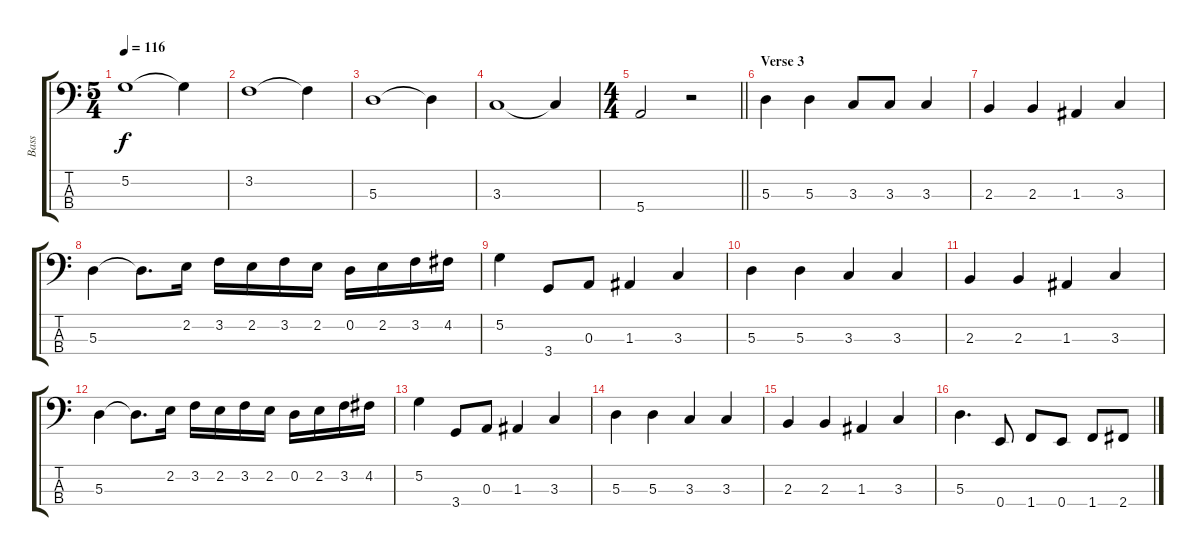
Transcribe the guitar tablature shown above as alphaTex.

\track ("Bass" "Bass") {instrument electricbassfinger}
\staff {score tabs}
\tuning (G2 D2 A1 E1) {hide}
\ts (5 4)
\tempo 116
\clef f4
\ks c
5.2.1{dy f} 5.2{t}.4 |
3.2.1 3.2{t}.4 |
5.3.1 5.3{t}.4 |
3.3.1 3.3{t}.4 |
\ts (4 4)
\barLineRight lightlight
5.4.2 r.2 |
\section ("" "Verse 3")
5.3.4 5.3.4 3.3.8 3.3.8 3.3.4 |
2.3.4 2.3.4 1.3.4 3.3.4 |
5.3.4 5.3{t}.8{d} 2.2.16 3.2.16 2.2.16 3.2.16 2.2.16 0.2.16 2.2.16 3.2.16 4.2.16 |
5.2.4 3.4.8 0.3.8 1.3.4 3.3.4 |
5.3.4 5.3.4 3.3.4 3.3.4 |
2.3.4 2.3.4 1.3.4 3.3.4 |
5.3.4 5.3{t}.8{d} 2.2.16 3.2.16 2.2.16 3.2.16 2.2.16 0.2.16 2.2.16 3.2.16 4.2.16 |
5.2.4 3.4.8 0.3.8 1.3.4 3.3.4 |
5.3.4 5.3.4 3.3.4 3.3.4 |
2.3.4 2.3.4 1.3.4 3.3.4 |
5.3.4{d} 0.4.8 1.4.8 0.4.8 1.4.8 2.4.8
